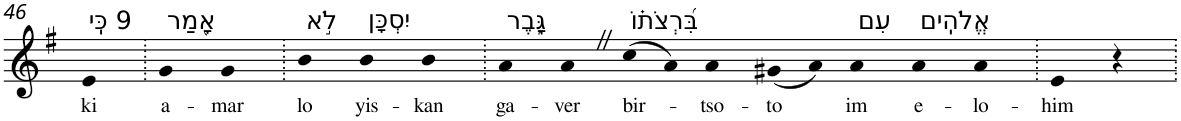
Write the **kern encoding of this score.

**kern	**text
*part1	*part1
*staff1	*staff1
*I"Piano	*
*I'Pno	*
!!LO:PB:g=z
*clefG2	*
*k[f#]	*
*G:	*
=46	=46
!LO:TX:a:t=9 כִּֽי	!
!	!LO:LY:b
4e	ki
=47.	=47.
!LO:TX:a:t=אָ֭מַר	!
!	!LO:LY:b
4g	a-
!	!LO:LY:b
4g	-mar
=48.	=48.
!LO:TX:a:t=לֹ֣א	!
!	!LO:LY:b
4b	lo
!LO:TX:a:t=יִסְכָּן	!
!	!LO:LY:b
4b	yis-
!	!LO:LY:b
4b	-kan
=49.	=49.
!LO:TX:a:t=גָּ֑בֶר	!
!	!LO:LY:b
4a	ga-
!	!LO:LY:b
4aZ	-ver
!LO:TX:a:t=בִּ֝רְצֹת֗וֹ	!
!	!LO:LY:b
(8cc	bir-
8a)	.
!	!LO:LY:b
4a	-tso-
!	!LO:LY:b
(8g#X	-to
8a)	.
!LO:TX:a:t=עִם	!
!	!LO:LY:b
4a	im
!LO:TX:a:t=אֱלֹהִֽים	!
!	!LO:LY:b
4a	e-
!	!LO:LY:b
4a	-lo-
=50.	=50.
!	!LO:LY:b
4e	-him
4r	.
=.	=.
*-	*-
